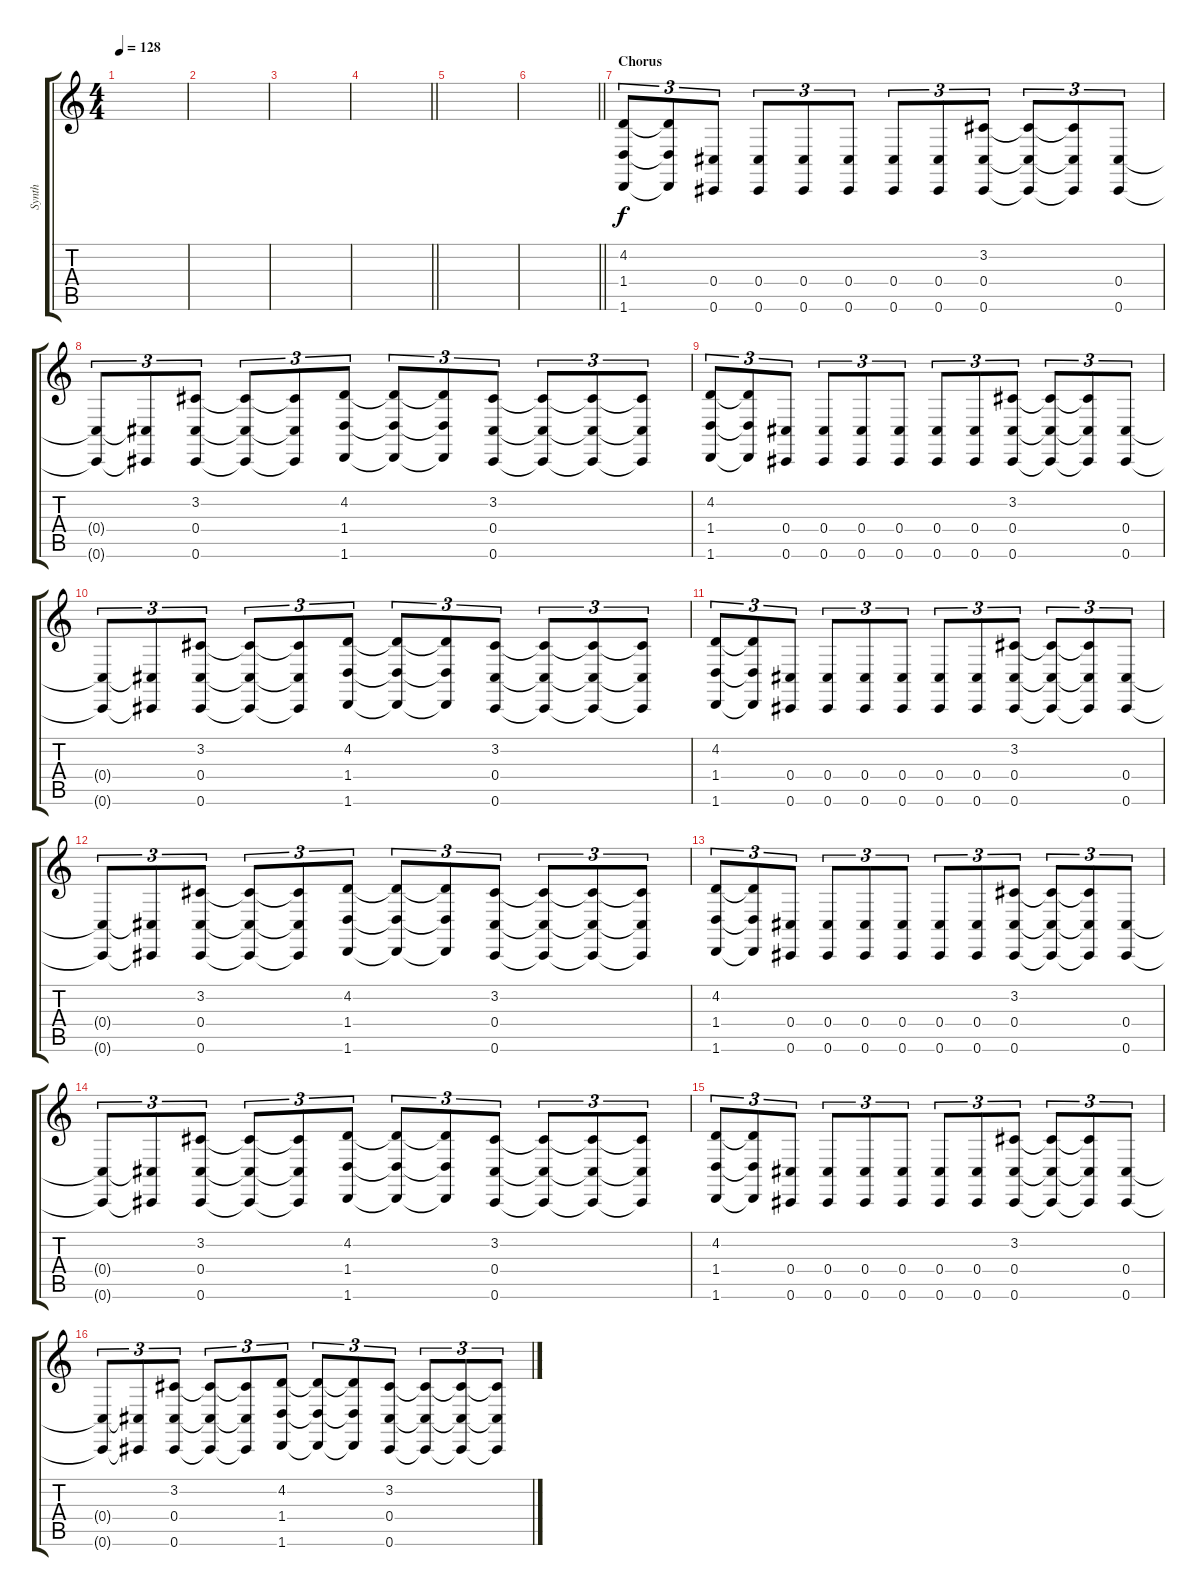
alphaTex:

\track ("Synth" "Synth") {instrument lead2sawtooth}
\staff {score tabs}
\tuning (Eb4 Bb3 Gb3 Db3 Ab2 Db2) {hide}
\ts (4 4)
\tempo 128
\clef g2
\ks c
|
|
|
\barLineRight lightlight
|
\section ("" " ")
|
\barLineRight lightlight
|
\section ("" "Chorus")
(4.2 1.4 1.6).8{tu (3 2)} (4.2{t} 1.4{t} 1.6{t}).8{tu (3 2)} (0.4 0.6).8{tu (3 2)} (0.4 0.6).8{tu (3 2)} (0.4 0.6).8{tu (3 2)} (0.4 0.6).8{tu (3 2)} (0.4 0.6).8{tu (3 2)} (0.4 0.6).8{tu (3 2)} (3.2 0.4 0.6).8{tu (3 2)} (3.2{t} 0.4{t} 0.6{t}).8{tu (3 2)} (3.2{t} 0.4{t} 0.6{t}).8{tu (3 2)} (0.4 0.6).8{tu (3 2)} |
(0.4{t} 0.6{t}).8{tu (3 2)} (0.4{t} 0.6{t}).8{tu (3 2)} (3.2 0.4 0.6).8{tu (3 2)} (3.2{t} 0.4{t} 0.6{t}).8{tu (3 2)} (3.2{t} 0.4{t} 0.6{t}).8{tu (3 2)} (4.2 1.4 1.6).8{tu (3 2)} (4.2{t} 1.4{t} 1.6{t}).8{tu (3 2)} (4.2{t} 1.4{t} 1.6{t}).8{tu (3 2)} (3.2 0.4 0.6).8{tu (3 2)} (3.2{t} 0.4{t} 0.6{t}).8{tu (3 2)} (3.2{t} 0.4{t} 0.6{t}).8{tu (3 2)} (3.2{t} 0.4{t} 0.6{t}).8{tu (3 2)} |
(4.2 1.4 1.6).8{tu (3 2)} (4.2{t} 1.4{t} 1.6{t}).8{tu (3 2)} (0.4 0.6).8{tu (3 2)} (0.4 0.6).8{tu (3 2)} (0.4 0.6).8{tu (3 2)} (0.4 0.6).8{tu (3 2)} (0.4 0.6).8{tu (3 2)} (0.4 0.6).8{tu (3 2)} (3.2 0.4 0.6).8{tu (3 2)} (3.2{t} 0.4{t} 0.6{t}).8{tu (3 2)} (3.2{t} 0.4{t} 0.6{t}).8{tu (3 2)} (0.4 0.6).8{tu (3 2)} |
(0.4{t} 0.6{t}).8{tu (3 2)} (0.4{t} 0.6{t}).8{tu (3 2)} (3.2 0.4 0.6).8{tu (3 2)} (3.2{t} 0.4{t} 0.6{t}).8{tu (3 2)} (3.2{t} 0.4{t} 0.6{t}).8{tu (3 2)} (4.2 1.4 1.6).8{tu (3 2)} (4.2{t} 1.4{t} 1.6{t}).8{tu (3 2)} (4.2{t} 1.4{t} 1.6{t}).8{tu (3 2)} (3.2 0.4 0.6).8{tu (3 2)} (3.2{t} 0.4{t} 0.6{t}).8{tu (3 2)} (3.2{t} 0.4{t} 0.6{t}).8{tu (3 2)} (3.2{t} 0.4{t} 0.6{t}).8{tu (3 2)} |
(4.2 1.4 1.6).8{tu (3 2)} (4.2{t} 1.4{t} 1.6{t}).8{tu (3 2)} (0.4 0.6).8{tu (3 2)} (0.4 0.6).8{tu (3 2)} (0.4 0.6).8{tu (3 2)} (0.4 0.6).8{tu (3 2)} (0.4 0.6).8{tu (3 2)} (0.4 0.6).8{tu (3 2)} (3.2 0.4 0.6).8{tu (3 2)} (3.2{t} 0.4{t} 0.6{t}).8{tu (3 2)} (3.2{t} 0.4{t} 0.6{t}).8{tu (3 2)} (0.4 0.6).8{tu (3 2)} |
(0.4{t} 0.6{t}).8{tu (3 2)} (0.4{t} 0.6{t}).8{tu (3 2)} (3.2 0.4 0.6).8{tu (3 2)} (3.2{t} 0.4{t} 0.6{t}).8{tu (3 2)} (3.2{t} 0.4{t} 0.6{t}).8{tu (3 2)} (4.2 1.4 1.6).8{tu (3 2)} (4.2{t} 1.4{t} 1.6{t}).8{tu (3 2)} (4.2{t} 1.4{t} 1.6{t}).8{tu (3 2)} (3.2 0.4 0.6).8{tu (3 2)} (3.2{t} 0.4{t} 0.6{t}).8{tu (3 2)} (3.2{t} 0.4{t} 0.6{t}).8{tu (3 2)} (3.2{t} 0.4{t} 0.6{t}).8{tu (3 2)} |
(4.2 1.4 1.6).8{tu (3 2)} (4.2{t} 1.4{t} 1.6{t}).8{tu (3 2)} (0.4 0.6).8{tu (3 2)} (0.4 0.6).8{tu (3 2)} (0.4 0.6).8{tu (3 2)} (0.4 0.6).8{tu (3 2)} (0.4 0.6).8{tu (3 2)} (0.4 0.6).8{tu (3 2)} (3.2 0.4 0.6).8{tu (3 2)} (3.2{t} 0.4{t} 0.6{t}).8{tu (3 2)} (3.2{t} 0.4{t} 0.6{t}).8{tu (3 2)} (0.4 0.6).8{tu (3 2)} |
(0.4{t} 0.6{t}).8{tu (3 2)} (0.4{t} 0.6{t}).8{tu (3 2)} (3.2 0.4 0.6).8{tu (3 2)} (3.2{t} 0.4{t} 0.6{t}).8{tu (3 2)} (3.2{t} 0.4{t} 0.6{t}).8{tu (3 2)} (4.2 1.4 1.6).8{tu (3 2)} (4.2{t} 1.4{t} 1.6{t}).8{tu (3 2)} (4.2{t} 1.4{t} 1.6{t}).8{tu (3 2)} (3.2 0.4 0.6).8{tu (3 2)} (3.2{t} 0.4{t} 0.6{t}).8{tu (3 2)} (3.2{t} 0.4{t} 0.6{t}).8{tu (3 2)} (3.2{t} 0.4{t} 0.6{t}).8{tu (3 2)} |
(4.2 1.4 1.6).8{tu (3 2)} (4.2{t} 1.4{t} 1.6{t}).8{tu (3 2)} (0.4 0.6).8{tu (3 2)} (0.4 0.6).8{tu (3 2)} (0.4 0.6).8{tu (3 2)} (0.4 0.6).8{tu (3 2)} (0.4 0.6).8{tu (3 2)} (0.4 0.6).8{tu (3 2)} (3.2 0.4 0.6).8{tu (3 2)} (3.2{t} 0.4{t} 0.6{t}).8{tu (3 2)} (3.2{t} 0.4{t} 0.6{t}).8{tu (3 2)} (0.4 0.6).8{tu (3 2)} |
(0.4{t} 0.6{t}).8{tu (3 2)} (0.4{t} 0.6{t}).8{tu (3 2)} (3.2 0.4 0.6).8{tu (3 2)} (3.2{t} 0.4{t} 0.6{t}).8{tu (3 2)} (3.2{t} 0.4{t} 0.6{t}).8{tu (3 2)} (4.2 1.4 1.6).8{tu (3 2)} (4.2{t} 1.4{t} 1.6{t}).8{tu (3 2)} (4.2{t} 1.4{t} 1.6{t}).8{tu (3 2)} (3.2 0.4 0.6).8{tu (3 2)} (3.2{t} 0.4{t} 0.6{t}).8{tu (3 2)} (3.2{t} 0.4{t} 0.6{t}).8{tu (3 2)} (3.2{t} 0.4{t} 0.6{t}).8{tu (3 2)}
